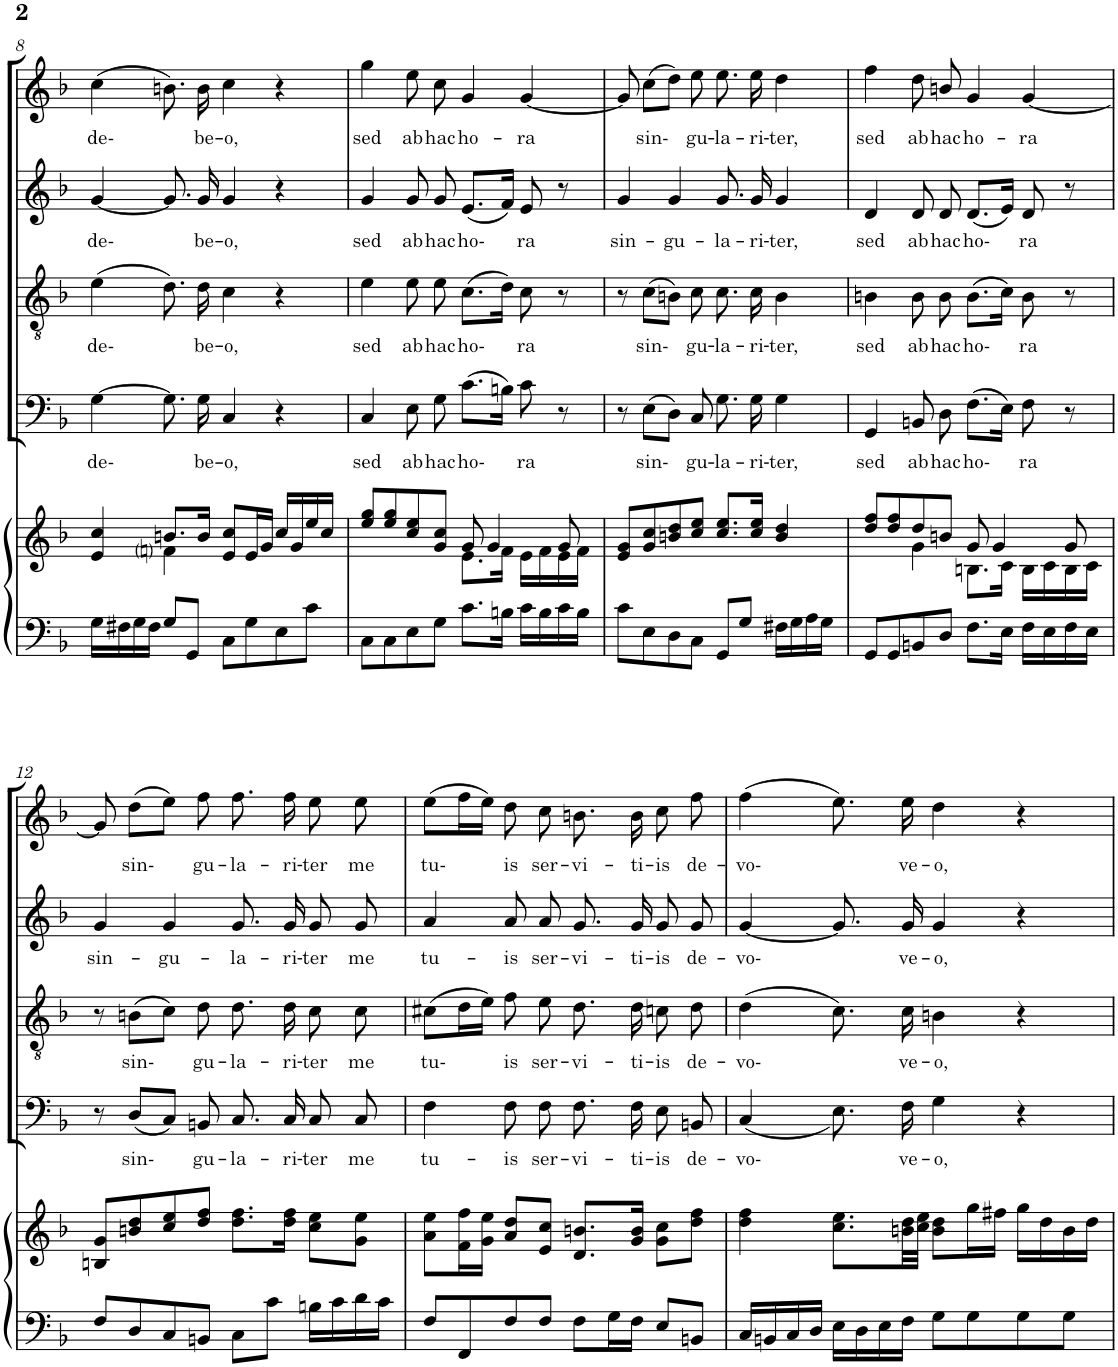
**kern	**kern	**kern	**text	**kern	**text	**kern	**text	**kern	**text
*part5	*part5	*part4	*part4	*part3	*part3	*part2	*part2	*part1	*part1
*staff6	*staff5	*staff4	*staff4	*staff3	*staff3	*staff2	*staff2	*staff1	*staff1
*I"Midi_20	*	*I"B	*	*I"T	*	*I"A	*	*I"S	*
!!LO:PB:g=z
*clefF4	*clefG2	*clefF4	*	*clefGv2	*	*clefG2	*	*clefG2	*
*k[b-]	*k[b-]	*k[b-]	*	*k[b-]	*	*k[b-]	*	*k[b-]	*
*F:	*F:	*F:	*	*F:	*	*F:	*	*F:	*
*M4/4	*M4/4	*M4/4	*	*M4/4	*	*M4/4	*	*M4/4	*
*met(c)	*met(c)	*met(c)	*	*met(c)	*	*met(c)	*	*met(c)	*
=8	=8	=8	=8	=8	=8	=8	=8	=8	=8
*	*^	*	*	*	*	*	*	*	*
!	!	!	!	!LO:LY:b	!	!LO:LY:b	!	!LO:LY:b	!	!LO:LY:b
16G\LL	4e/ 4cc/	4ryy	[4G\	de-	(>4e\	de-	[4g/	de-	(>4cc\	de-
16F#X\	.	.	.	.	.	.	.	.	.	.
16G\	.	.	.	.	.	.	.	.	.	.
16F#\JJ	.	.	.	.	.	.	.	.	.	.
8G/L	8.bn/L	4fni\	8.G\]	.	8.d\)	.	8.g/]	.	8.bn\)	.
8GG/J	.	.	.	.	.	.	.	.	.	.
!	!	!	!	!LO:LY:b	!	!LO:LY:b	!	!LO:LY:b	!	!LO:LY:b
.	16b/Jk	.	16G\	be-	16d\	be-	16g/	be-	16b\	be-
!	!	!	!	!LO:LY:b	!	!LO:LY:b	!	!LO:LY:b	!	!LO:LY:b
8C\L	8e/ 8cc/L	2ryy	4C/	-o,	4c\	-o,	4g/	-o,	4cc\	-o,
8G\	16e/L	.	.	.	.	.	.	.	.	.
.	16g/JJ	.	.	.	.	.	.	.	.	.
8E\	16cc/LL	.	4r	.	4r	.	4r	.	4r	.
.	16g/	.	.	.	.	.	.	.	.	.
8c\J	16ee/	.	.	.	.	.	.	.	.	.
.	16cc/JJ	.	.	.	.	.	.	.	.	.
=9	=9	=9	=9	=9	=9	=9	=9	=9	=9	=9
!	!	!	!	!LO:LY:b	!	!LO:LY:b	!	!LO:LY:b	!	!LO:LY:b
8C\L	8ee/ 8gg/L	2ryy	4C/	sed	4e\	sed	4g/	sed	4gg\	sed
8C\	8ee/ 8gg/	.	.	.	.	.	.	.	.	.
!	!	!	!	!LO:LY:b	!	!LO:LY:b	!	!LO:LY:b	!	!LO:LY:b
8E\	8cc/ 8ee/	.	8E\	ab	8e\	ab	8g/	ab	8ee\	ab
!	!	!	!	!LO:LY:b	!	!LO:LY:b	!	!LO:LY:b	!	!LO:LY:b
8G\J	8g/ 8cc/J	.	8G\	hac	8e\	hac	8g/	hac	8cc\	hac
!	!	!	!	!LO:LY:b	!	!LO:LY:b	!	!LO:LY:b	!	!LO:LY:b
8.c\L	8g/	8.e\L	(>8.c\L	ho-	(>8.c\L	ho-	(<8.e/L	ho-	4g/	ho-
.	4g/	.	.	.	.	.	.	.	.	.
16Bn\Jk	.	16f\Jk	16Bn\Jk)	.	16d\Jk)	.	16f/Jk)	.	.	.
!	!	!	!	!LO:LY:b	!	!LO:LY:b	!	!LO:LY:b	!	!LO:LY:b
16c\LL	.	16e\LL	8c\	ra	8c\	ra	8e/	ra	[4g/	-ra
16B\	.	16f\	.	.	.	.	.	.	.	.
16c\	8g/	16e\	8r	.	8r	.	8r	.	.	.
16B\JJ	.	16f\JJ	.	.	.	.	.	.	.	.
=10	=10	=10	=10	=10	=10	=10	=10	=10	=10	=10
!	!	!	!	!	!	!	!	!LO:LY:b	!	!
8c\L	8e/ 8g/L	2ryy	8r	.	8r	.	4g/	sin-	8g/]	.
!	!	!	!	!LO:LY:b	!	!LO:LY:b	!	!	!	!LO:LY:b
8E\	8g/ 8cc/	.	(>8E\L	sin-	(>8c\L	sin-	.	.	(>8cc\L	sin-
!	!	!	!	!	!	!	!	!LO:LY:b	!	!
8D\	8bn/ 8dd/	.	8D\J)	.	8Bn\J)	.	4g/	-gu-	8dd\J)	.
!	!	!	!	!LO:LY:b	!	!LO:LY:b	!	!	!	!LO:LY:b
8C\J	8cc/ 8ee/J	.	8C/	gu-	8c\	gu-	.	.	8ee\	gu-
!	!	!	!	!LO:LY:b	!	!LO:LY:b	!	!LO:LY:b	!	!LO:LY:b
8GG/L	8.cc/ 8.ee/L	2ryy	8.G\	-la-	8.c\	-la-	8.g/	-la-	8.ee\	-la-
8G/J	.	.	.	.	.	.	.	.	.	.
!	!	!	!	!LO:LY:b	!	!LO:LY:b	!	!LO:LY:b	!	!LO:LY:b
.	16cc/ 16ee/Jk	.	16G\	-ri-	16c\	-ri-	16g/	-ri-	16ee\	-ri-
!	!	!	!	!LO:LY:b	!	!LO:LY:b	!	!LO:LY:b	!	!LO:LY:b
16F#X\LL	4b/ 4dd/	.	4G\	-ter,	4B\	-ter,	4g/	-ter,	4dd\	-ter,
16G\	.	.	.	.	.	.	.	.	.	.
16A\	.	.	.	.	.	.	.	.	.	.
16G\JJ	.	.	.	.	.	.	.	.	.	.
=11	=11	=11	=11	=11	=11	=11	=11	=11	=11	=11
!	!	!	!	!LO:LY:b	!	!LO:LY:b	!	!LO:LY:b	!	!LO:LY:b
8GG/L	8dd/ 8ff/L	4ryy	4GG/	sed	4Bn\	sed	4d/	sed	4ff\	sed
8GG/	8dd/ 8ff/	.	.	.	.	.	.	.	.	.
!	!	!	!	!LO:LY:b	!	!LO:LY:b	!	!LO:LY:b	!	!LO:LY:b
8BBn/	8dd/	4g\	8BBn/	ab	8B\	ab	8d/	ab	8dd\	ab
!	!	!	!	!LO:LY:b	!	!LO:LY:b	!	!LO:LY:b	!	!LO:LY:b
8D/J	8bn/J	.	8D\	hac	8B\	hac	8d/	hac	8bn/	hac
!	!	!	!	!LO:LY:b	!	!LO:LY:b	!	!LO:LY:b	!	!LO:LY:b
8.F\L	8g/	8.Bn\L	(>8.F\L	ho-	(>8.B\L	ho-	(<8.d/L	ho-	4g/	ho-
.	4g/	.	.	.	.	.	.	.	.	.
16E\Jk	.	16c\Jk	16E\Jk)	.	16c\Jk)	.	16e/Jk)	.	.	.
!	!	!	!	!LO:LY:b	!	!LO:LY:b	!	!LO:LY:b	!	!LO:LY:b
16F\LL	.	16B\LL	8F\	ra	8B\	ra	8d/	ra	[4g/	-ra
16E\	.	16c\	.	.	.	.	.	.	.	.
16F\	8g/	16B\	8r	.	8r	.	8r	.	.	.
16E\JJ	.	16c\JJ	.	.	.	.	.	.	.	.
!!LO:LB:g=z
=12	=12	=12	=12	=12	=12	=12	=12	=12	=12	=12
!	!	!	!	!	!	!	!	!LO:LY:b	!	!
*	*v	*v	*	*	*	*	*	*	*	*
8F/L	8Bn/ 8g/L	8r	.	8r	.	4g/	sin-	8g/]	.
!	!	!	!LO:LY:b	!	!LO:LY:b	!	!	!	!LO:LY:b
8D/	8bn/ 8dd/	(<8D/L	sin-	(>8Bn\L	sin-	.	.	(>8dd\L	sin-
!	!	!	!	!	!	!	!LO:LY:b	!	!
8C/	8cc/ 8ee/	8C/J)	.	8c\J)	.	4g/	-gu-	8ee\J)	.
!	!	!	!LO:LY:b	!	!LO:LY:b	!	!	!	!LO:LY:b
8BBn/J	8dd/ 8ff/J	8BBn/	gu-	8d\	gu-	.	.	8ff\	gu-
!	!	!	!LO:LY:b	!	!LO:LY:b	!	!LO:LY:b	!	!LO:LY:b
8C\L	8.dd\ 8.ff\L	8.C/	-la-	8.d\	-la-	8.g/	-la-	8.ff\	-la-
8c\J	.	.	.	.	.	.	.	.	.
!	!	!	!LO:LY:b	!	!LO:LY:b	!	!LO:LY:b	!	!LO:LY:b
.	16dd\ 16ff\Jk	16C/	-ri-	16d\	-ri-	16g/	-ri-	16ff\	-ri-
!	!	!	!LO:LY:b	!	!LO:LY:b	!	!LO:LY:b	!	!LO:LY:b
16Bn\LL	8cc\ 8ee\L	8C/	-ter	8c\	-ter	8g/	-ter	8ee\	-ter
16c\	.	.	.	.	.	.	.	.	.
!	!	!	!LO:LY:b	!	!LO:LY:b	!	!LO:LY:b	!	!LO:LY:b
16d\	8g\ 8ee\J	8C/	me	8c\	me	8g/	me	8ee\	me
16c\JJ	.	.	.	.	.	.	.	.	.
=13	=13	=13	=13	=13	=13	=13	=13	=13	=13
!	!	!	!LO:LY:b	!	!LO:LY:b	!	!LO:LY:b	!	!LO:LY:b
8F/L	8a\ 8ee\L	4F\	tu-	(>8c#X\L	tu-	4a/	tu-	(>8ee\L	tu-
8FF/	16f\ 16ff\L	.	.	16d\L	.	.	.	16ff\L	.
.	16g\ 16ee\JJ	.	.	16e\JJ)	.	.	.	16ee\JJ)	.
!	!	!	!LO:LY:b	!	!LO:LY:b	!	!LO:LY:b	!	!LO:LY:b
8F/	8a/ 8dd/L	8F\	-is	8f\	is	8a/	-is	8dd\	is
!	!	!	!LO:LY:b	!	!LO:LY:b	!	!LO:LY:b	!	!LO:LY:b
8F/J	8e/ 8cc/J	8F\	ser-	8e\	ser-	8a/	ser-	8cc\	ser-
!	!	!	!LO:LY:b	!	!LO:LY:b	!	!LO:LY:b	!	!LO:LY:b
8F\L	8.d/ 8.bn/L	8.F\	-vi-	8.d\	-vi-	8.g/	-vi-	8.bn\	-vi-
16G\L	.	.	.	.	.	.	.	.	.
!	!	!	!LO:LY:b	!	!LO:LY:b	!	!LO:LY:b	!	!LO:LY:b
16F\JJ	16g/ 16b/Jk	16F\	-ti-	16d\	-ti-	16g/	-ti-	16b\	-ti-
!	!	!	!LO:LY:b	!	!LO:LY:b	!	!LO:LY:b	!	!LO:LY:b
8E/L	8g\ 8cc\L	8E\	-is	8cn\	-is	8g/	-is	8cc\	-is
!	!	!	!LO:LY:b	!	!LO:LY:b	!	!LO:LY:b	!	!LO:LY:b
8BBn/J	8dd\ 8ff\J	8BBn/	de-	8d\	de-	8g/	de-	8ff\	de-
=14	=14	=14	=14	=14	=14	=14	=14	=14	=14
!	!	!	!LO:LY:b	!	!LO:LY:b	!	!LO:LY:b	!	!LO:LY:b
16C/LL	4dd\ 4ff\	(<4C/	-vo-	(>4d\	-vo-	[4g/	-vo-	(>4ff\	-vo-
16BBn/	.	.	.	.	.	.	.	.	.
16C/	.	.	.	.	.	.	.	.	.
16D/JJ	.	.	.	.	.	.	.	.	.
16E\LL	8.cc\ 8.ee\L	8.E\)	.	8.c\)	.	8.g/]	.	8.ee\)	.
16D\	.	.	.	.	.	.	.	.	.
16E\	.	.	.	.	.	.	.	.	.
!	!	!	!LO:LY:b	!	!LO:LY:b	!	!LO:LY:b	!	!LO:LY:b
16F\JJ	32bn\ 32dd\LL	16F\	ve-	16c\	ve-	16g/	ve-	16ee\	ve-
.	32cc\ 32ee\JJJ	.	.	.	.	.	.	.	.
!	!	!	!LO:LY:b	!	!LO:LY:b	!	!LO:LY:b	!	!LO:LY:b
8G\L	8b\ 8dd\L	4G\	-o,	4Bn\	-o,	4g/	-o,	4dd\	-o,
8G\	16gg\L	.	.	.	.	.	.	.	.
.	16ff#X\JJ	.	.	.	.	.	.	.	.
8G\	16gg\LL	4r	.	4r	.	4r	.	4r	.
.	16dd\	.	.	.	.	.	.	.	.
8G\J	16b\	.	.	.	.	.	.	.	.
.	16dd\JJ	.	.	.	.	.	.	.	.
=	=	=	=	=	=	=	=	=	=
*-	*-	*-	*-	*-	*-	*-	*-	*-	*-
